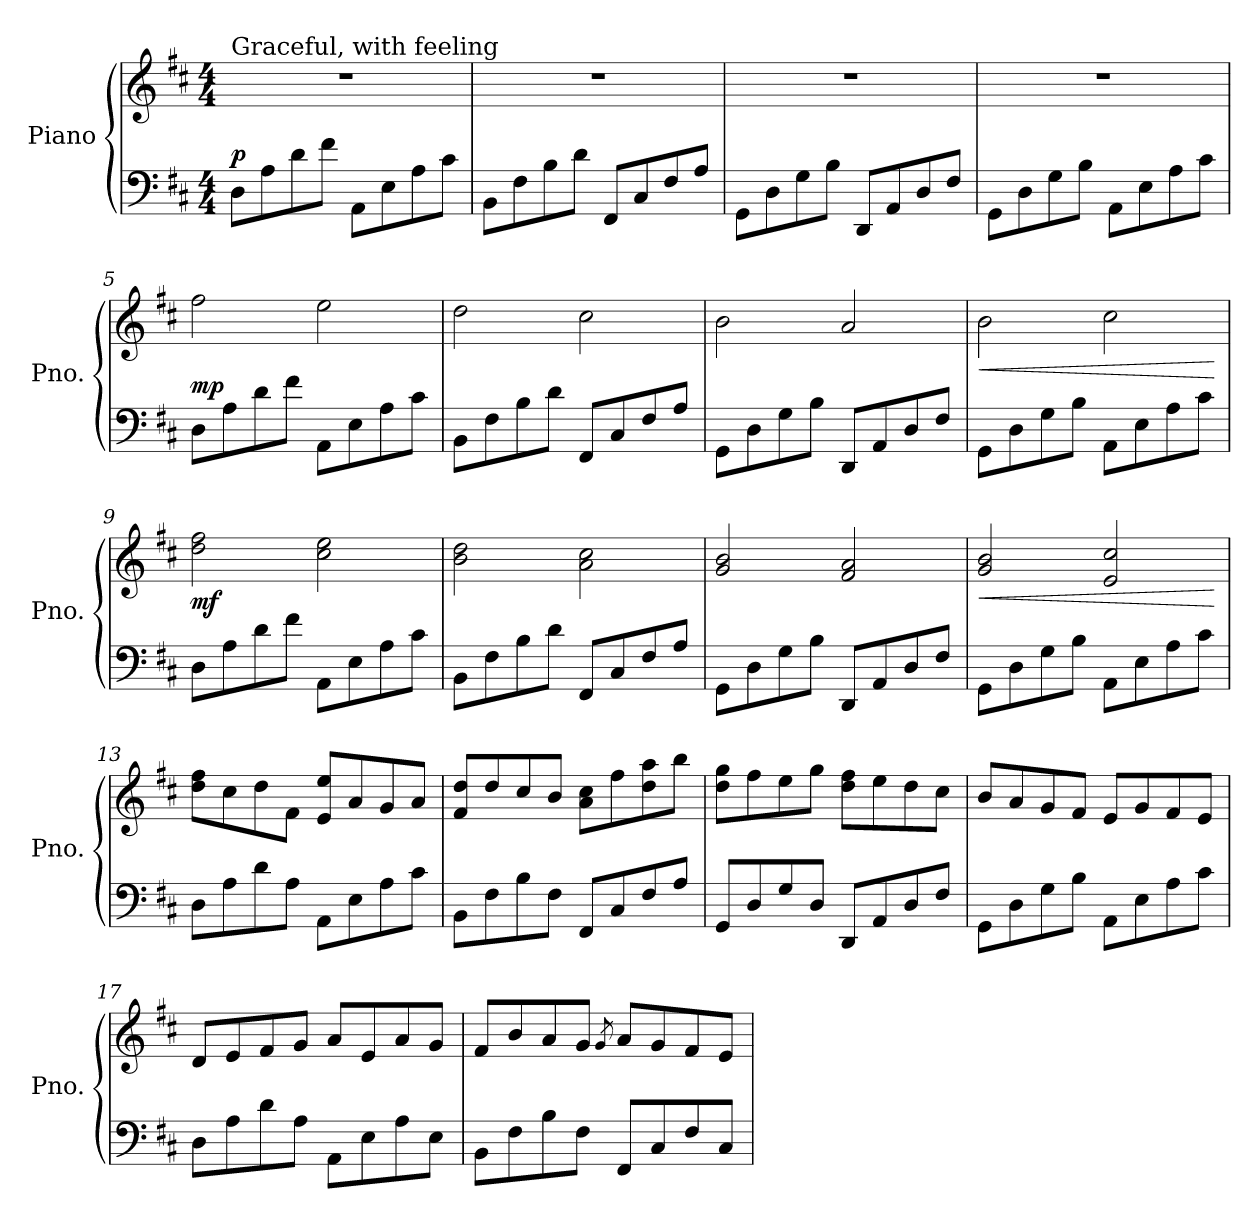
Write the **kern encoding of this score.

**kern	**kern	**dynam
*part1	*part1	*part1
*staff2	*staff1	*staff1/2
*I"Piano	*	*
*I'Pno.	*	*
*clefF4	*clefG2	*
*k[f#c#]	*k[f#c#]	*
*M4/4	*M4/4	*
*MM70	*MM70	*
=1	=1	=1
!	!LO:TX:a:t=Graceful, with feeling	!
!	!	!LO:DY:a=2
8D\L	1r	p
8A\	.	.
8d\	.	.
8f#\J	.	.
8AA\L	.	.
8E\	.	.
8A\	.	.
8c#\J	.	.
=2	=2	=2
8BB\L	1r	.
8F#\	.	.
8B\	.	.
8d\J	.	.
8FF#/L	.	.
8C#/	.	.
8F#/	.	.
8A/J	.	.
=3	=3	=3
8GG\L	1r	.
8D\	.	.
8G\	.	.
8B\J	.	.
8DD/L	.	.
8AA/	.	.
8D/	.	.
8F#/J	.	.
=4	=4	=4
8GG\L	1r	.
8D\	.	.
8G\	.	.
8B\J	.	.
8AA\L	.	.
8E\	.	.
8A\	.	.
8c#\J	.	.
=5	=5	=5
!	!	!LO:DY:a=2
8D\L	2ff#\	mp
8A\	.	.
8d\	.	.
8f#\J	.	.
8AA\L	2ee\	.
8E\	.	.
8A\	.	.
8c#\J	.	.
!!LO:LB:g=z
=6	=6	=6
8BB\L	2dd\	.
8F#\	.	.
8B\	.	.
8d\J	.	.
8FF#/L	2cc#\	.
8C#/	.	.
8F#/	.	.
8A/J	.	.
=7	=7	=7
8GG\L	2b\	.
8D\	.	.
8G\	.	.
8B\J	.	.
8DD/L	2a/	.
8AA/	.	.
8D/	.	.
8F#/J	.	.
=8	=8	=8
!	!	!LO:HP:b
8GG\L	2b\	<
8D\	.	.
8G\	.	.
8B\J	.	.
8AA\L	2cc#\	.
8E\	.	.
8A\	.	.
8c#\J	.	.
.	.	[
=9	=9	=9
!	!	!LO:DY:b
8D\L	2dd\ 2ff#\	mf
8A\	.	.
8d\	.	.
8f#\J	.	.
8AA\L	2cc#\ 2ee\	.
8E\	.	.
8A\	.	.
8c#\J	.	.
=10	=10	=10
8BB\L	2b\ 2dd\	.
8F#\	.	.
8B\	.	.
8d\J	.	.
8FF#/L	2a\ 2cc#\	.
8C#/	.	.
8F#/	.	.
8A/J	.	.
!!LO:LB:g=z
=11	=11	=11
8GG\L	2g/ 2b/	.
8D\	.	.
8G\	.	.
8B\J	.	.
8DD/L	2f#/ 2a/	.
8AA/	.	.
8D/	.	.
8F#/J	.	.
=12	=12	=12
!	!	!LO:HP:b
8GG\L	2g/ 2b/	<
8D\	.	.
8G\	.	.
8B\J	.	.
8AA\L	2e/ 2cc#/	.
8E\	.	.
8A\	.	.
8c#\J	.	.
.	.	[
=13	=13	=13
8D\L	8dd\ 8ff#\L	.
8A\	8cc#\	.
8d\	8dd\	.
8A\J	8f#\J	.
8AA\L	8e/ 8ee/L	.
8E\	8a/	.
8A\	8g/	.
8c#\J	8a/J	.
=14	=14	=14
8BB\L	8f#/ 8dd/L	.
8F#\	8dd/	.
8B\	8cc#/	.
8F#\J	8b/J	.
8FF#/L	8a\ 8cc#\L	.
8C#/	8ff#\	.
8F#/	8dd\ 8aa\	.
8A/J	8bb\J	.
=15	=15	=15
8GG/L	8dd\ 8gg\L	.
8D/	8ff#\	.
8G/	8ee\	.
8D/J	8gg\J	.
8DD/L	8dd\ 8ff#\L	.
8AA/	8ee\	.
8D/	8dd\	.
8F#/J	8cc#\J	.
!!LO:LB:g=z
=16	=16	=16
8GG\L	8b/L	.
8D\	8a/	.
8G\	8g/	.
8B\J	8f#/J	.
8AA\L	8e/L	.
8E\	8g/	.
8A\	8f#/	.
8c#\J	8e/J	.
=17	=17	=17
8D\L	8d/L	.
8A\	8e/	.
8d\	8f#/	.
8A\J	8g/J	.
8AA\L	8a/L	.
8E\	8e/	.
8A\	8a/	.
8E\J	8g/J	.
=18	=18	=18
8BB\L	8f#/L	.
8F#\	8b/	.
8B\	8a/	.
8F#\J	8g/J	.
.	8qg/	.
8FF#/L	8a/L	.
8C#/	8g/	.
8F#/	8f#/	.
8C#/J	8e/J	.
=	=	=
*-	*-	*-
